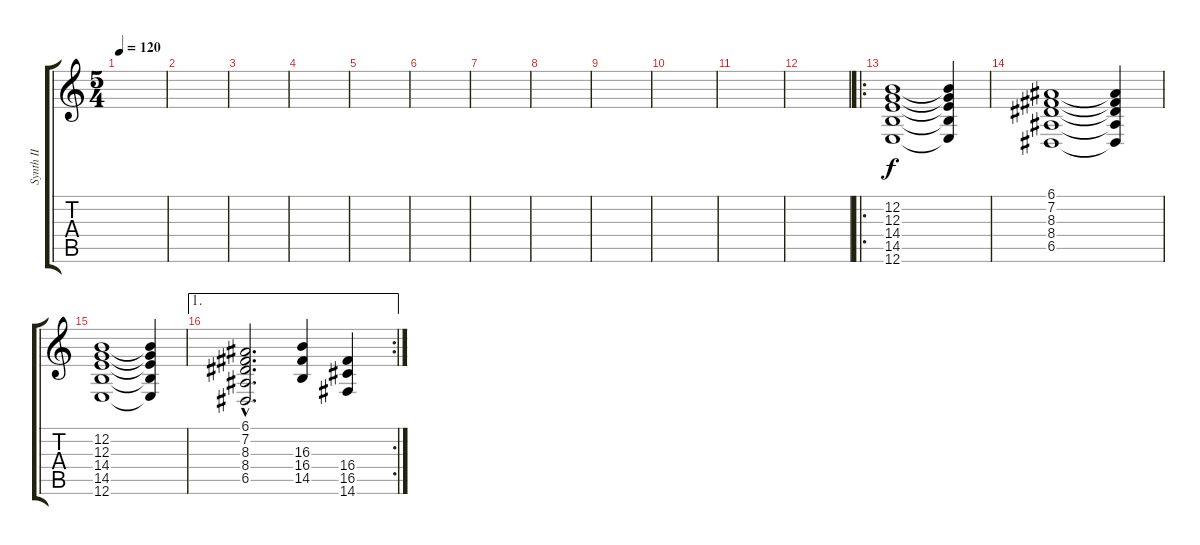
\track ("Synth II" "Synth II") {instrument pad4choir}
\staff {score tabs}
\tuning (E4 B3 G3 D3 A2 E2) {hide}
\ts (5 4)
\tempo 120
\clef g2
\ks c
|
|
|
|
|
|
|
|
|
|
|
|
\ro
(12.2 12.3 14.4 14.5 12.6).1 (12.2{t} 12.3{t} 14.4{t} 14.5{t} 12.6{t}).4 |
(6.1 7.2 8.3 8.4 6.5).1 (6.1{t} 7.2{t} 8.3{t} 8.4{t} 6.5{t}).4 |
(12.2 12.3 14.4 14.5 12.6).1 (12.2{t} 12.3{t} 14.4{t} 14.5{t} 12.6{t}).4 |
\ae 1
\rc 2
(6.1{hac} 7.2{hac} 8.3{hac} 8.4{hac} 6.5{hac}).2{d} (16.3 16.4 14.5).4 (16.4 16.5 14.6).4
